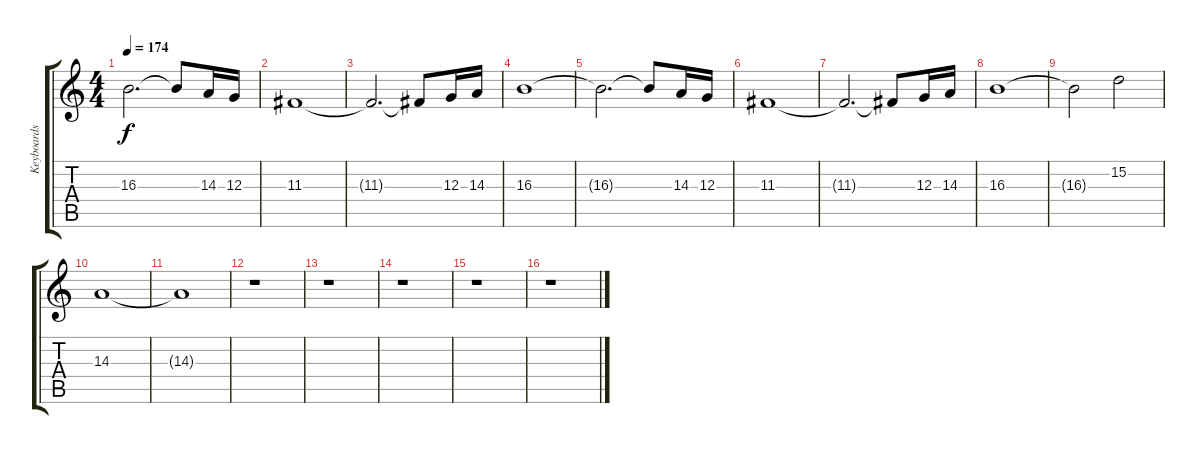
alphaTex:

\track ("Keyboards 2" "Keyboards ") {instrument churchorgan}
\staff {score tabs}
\tuning (E4 B3 G3 D3 A2 E2) {hide}
\ts (4 4)
\tempo 174
\clef g2
\ks c
16.3{t}.2{d dy f} 16.3{t}.8 14.3.16 12.3.16 |
11.3.1 |
11.3{t}.2{d} 11.3{t}.8 12.3.16 14.3.16 |
16.3.1 |
16.3{t}.2{d} 16.3{t}.8 14.3.16 12.3.16 |
11.3.1 |
11.3{t}.2{d} 11.3{t}.8 12.3.16 14.3.16 |
16.3.1 |
16.3{t}.2 15.2.2 |
14.3.1 |
14.3{t}.1 |
r.1 |
r.1 |
r.1 |
r.1 |
r.1
